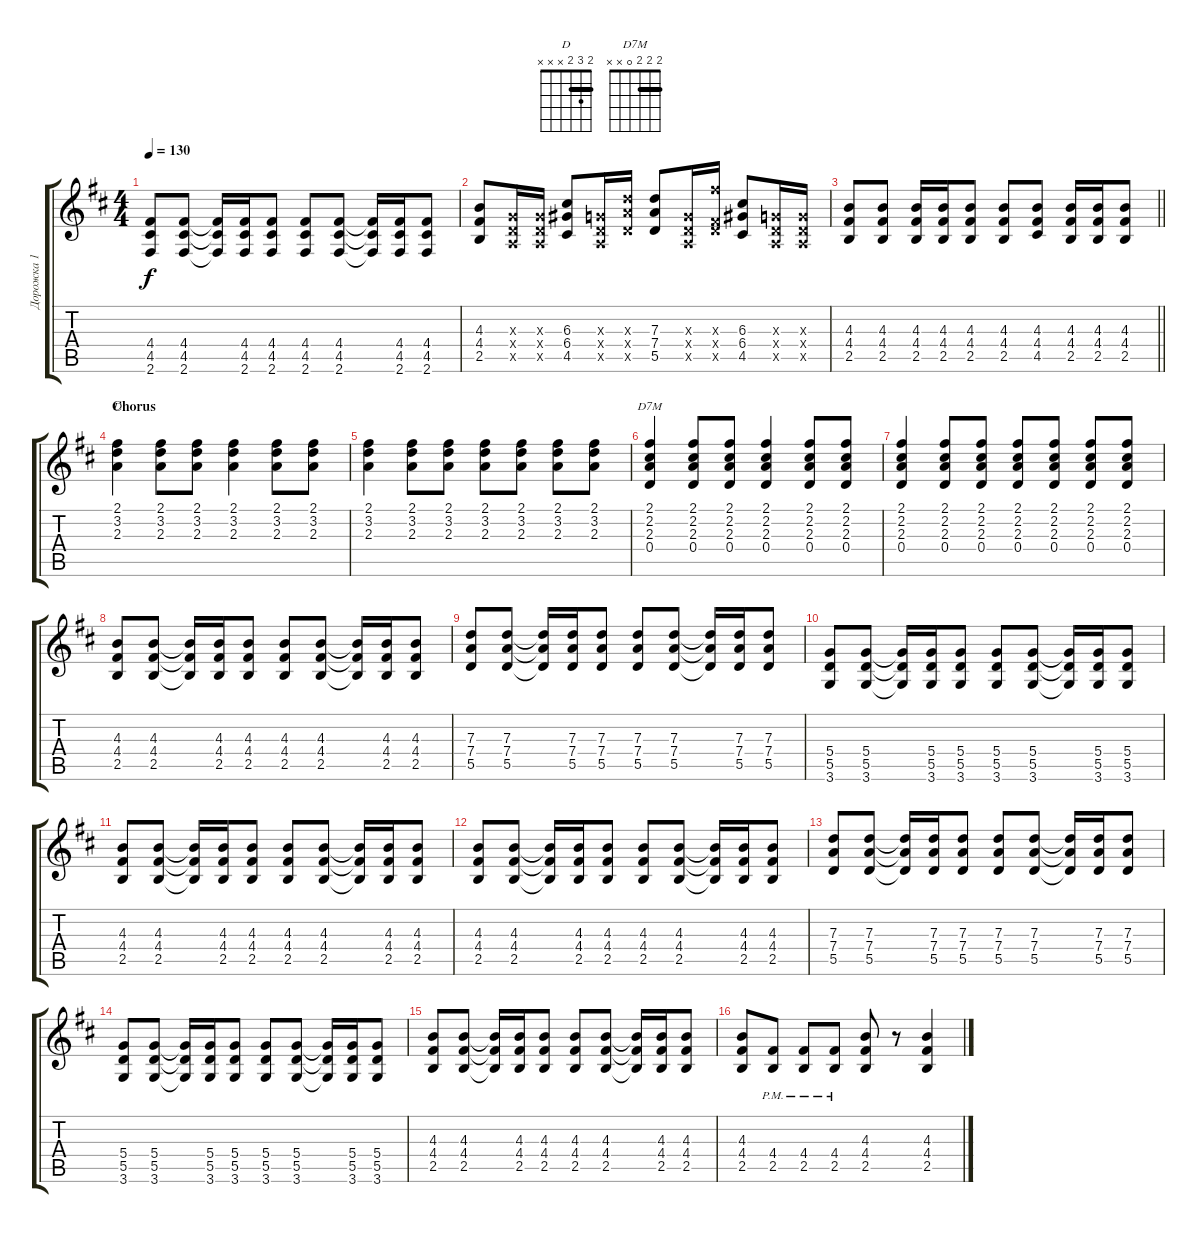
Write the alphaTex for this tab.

\track ("Дорожка 1" "Дорожка 1") {instrument distortionguitar}
\staff {score tabs}
\tuning (E4 B3 G3 D3 A2 E2) {hide}
\chord ("D" 2 3 2 x x x) {barre 2}
\chord ("D7M" 2 2 2 0 x x) {barre 2}
\ts (4 4)
\tempo 130
\clef g2
\ks d
(4.4 4.5 2.6).8{dy f} (4.4 4.5 2.6).8 (4.4{t} 4.5{t} 2.6{t}).16 (4.4 4.5 2.6).16 (4.4 4.5 2.6).8 (4.4 4.5 2.6).8 (4.4 4.5 2.6).8 (4.4{t} 4.5{t} 2.6{t}).16 (4.4 4.5 2.6).16 (4.4 4.5 2.6).8 |
(4.3 4.4 2.5).8 (0.3{x} 0.4{x} 0.5{x}).16 (0.3{x} 0.4{x} 0.5{x}).16 (6.3 6.4 4.5).8 (0.3{x} 0.4{x} 0.5{x}).16 (7.3{x} 7.4{x} 5.5{x}).16 (7.3 7.4 5.5).8 (0.3{x} 0.4{x} 0.5{x}).16 (11.3{x} 0.4{x} 9.5{x}).16 (6.3 6.4 4.5).8 (0.3{x} 0.4{x} 0.5{x}).16 (0.3{x} 0.4{x} 0.5{x}).16 |
\barLineRight lightlight
(4.3 4.4 2.5).8 (4.3 4.4 2.5).8 (4.3 4.4 2.5).16 (4.3 4.4 2.5).16 (4.3 4.4 2.5).8 (4.3 4.4 2.5).8 (4.3 4.4 4.5).8 (4.3 4.4 2.5).16 (4.3 4.4 2.5).16 (4.3 4.4 2.5).8 |
\section ("" "Chorus")
(2.1 3.2 2.3).4{ch "D"} (2.1 3.2 2.3).8 (2.1 3.2 2.3).8 (2.1 3.2 2.3).4 (2.1 3.2 2.3).8 (2.1 3.2 2.3).8 |
(2.1 3.2 2.3).4 (2.1 3.2 2.3).8 (2.1 3.2 2.3).8 (2.1 3.2 2.3).8 (2.1 3.2 2.3).8 (2.1 3.2 2.3).8 (2.1 3.2 2.3).8 |
(2.1 2.2 2.3 0.4).4{ch "D7M"} (2.1 2.2 2.3 0.4).8 (2.1 2.2 2.3 0.4).8 (2.1 2.2 2.3 0.4).4 (2.1 2.2 2.3 0.4).8 (2.1 2.2 2.3 0.4).8 |
(2.1 2.2 2.3 0.4).4 (2.1 2.2 2.3 0.4).8 (2.1 2.2 2.3 0.4).8 (2.1 2.2 2.3 0.4).8 (2.1 2.2 2.3 0.4).8 (2.1 2.2 2.3 0.4).8 (2.1 2.2 2.3 0.4).8 |
(4.3 4.4 2.5).8 (4.3 4.4 2.5).8 (4.3{t} 4.4{t} 2.5{t}).16 (4.3 4.4 2.5).16 (4.3 4.4 2.5).8 (4.3 4.4 2.5).8 (4.3 4.4 2.5).8 (4.3{t} 4.4{t} 2.5{t}).16 (4.3 4.4 2.5).16 (4.3 4.4 2.5).8 |
(7.3 7.4 5.5).8 (7.3 7.4 5.5).8 (7.3{t} 7.4{t} 5.5{t}).16 (7.3 7.4 5.5).16 (7.3 7.4 5.5).8 (7.3 7.4 5.5).8 (7.3 7.4 5.5).8 (7.3{t} 7.4{t} 5.5{t}).16 (7.3 7.4 5.5).16 (7.3 7.4 5.5).8 |
(5.4 5.5 3.6).8 (5.4 5.5 3.6).8 (5.4{t} 5.5{t} 3.6{t}).16 (5.4 5.5 3.6).16 (5.4 5.5 3.6).8 (5.4 5.5 3.6).8 (5.4 5.5 3.6).8 (5.4{t} 5.5{t} 3.6{t}).16 (5.4 5.5 3.6).16 (5.4 5.5 3.6).8 |
(4.3 4.4 2.5).8 (4.3 4.4 2.5).8 (4.3{t} 4.4{t} 2.5{t}).16 (4.3 4.4 2.5).16 (4.3 4.4 2.5).8 (4.3 4.4 2.5).8 (4.3 4.4 2.5).8 (4.3{t} 4.4{t} 2.5{t}).16 (4.3 4.4 2.5).16 (4.3 4.4 2.5).8 |
(4.3 4.4 2.5).8 (4.3 4.4 2.5).8 (4.3{t} 4.4{t} 2.5{t}).16 (4.3 4.4 2.5).16 (4.3 4.4 2.5).8 (4.3 4.4 2.5).8 (4.3 4.4 2.5).8 (4.3{t} 4.4{t} 2.5{t}).16 (4.3 4.4 2.5).16 (4.3 4.4 2.5).8 |
(7.3 7.4 5.5).8 (7.3 7.4 5.5).8 (7.3{t} 7.4{t} 5.5{t}).16 (7.3 7.4 5.5).16 (7.3 7.4 5.5).8 (7.3 7.4 5.5).8 (7.3 7.4 5.5).8 (7.3{t} 7.4{t} 5.5{t}).16 (7.3 7.4 5.5).16 (7.3 7.4 5.5).8 |
(5.4 5.5 3.6).8 (5.4 5.5 3.6).8 (5.4{t} 5.5{t} 3.6{t}).16 (5.4 5.5 3.6).16 (5.4 5.5 3.6).8 (5.4 5.5 3.6).8 (5.4 5.5 3.6).8 (5.4{t} 5.5{t} 3.6{t}).16 (5.4 5.5 3.6).16 (5.4 5.5 3.6).8 |
(4.3 4.4 2.5).8 (4.3 4.4 2.5).8 (4.3{t} 4.4{t} 2.5{t}).16 (4.3 4.4 2.5).16 (4.3 4.4 2.5).8 (4.3 4.4 2.5).8 (4.3 4.4 2.5).8 (4.3{t} 4.4{t} 2.5{t}).16 (4.3 4.4 2.5).16 (4.3 4.4 2.5).8 |
(4.3 4.4 2.5).8 (4.4{pm} 2.5{pm}).8 (4.4{pm} 2.5{pm}).8 (4.4{pm} 2.5{pm}).8 (4.3 4.4 2.5).8 r.8 (4.3 4.4 2.5).4
